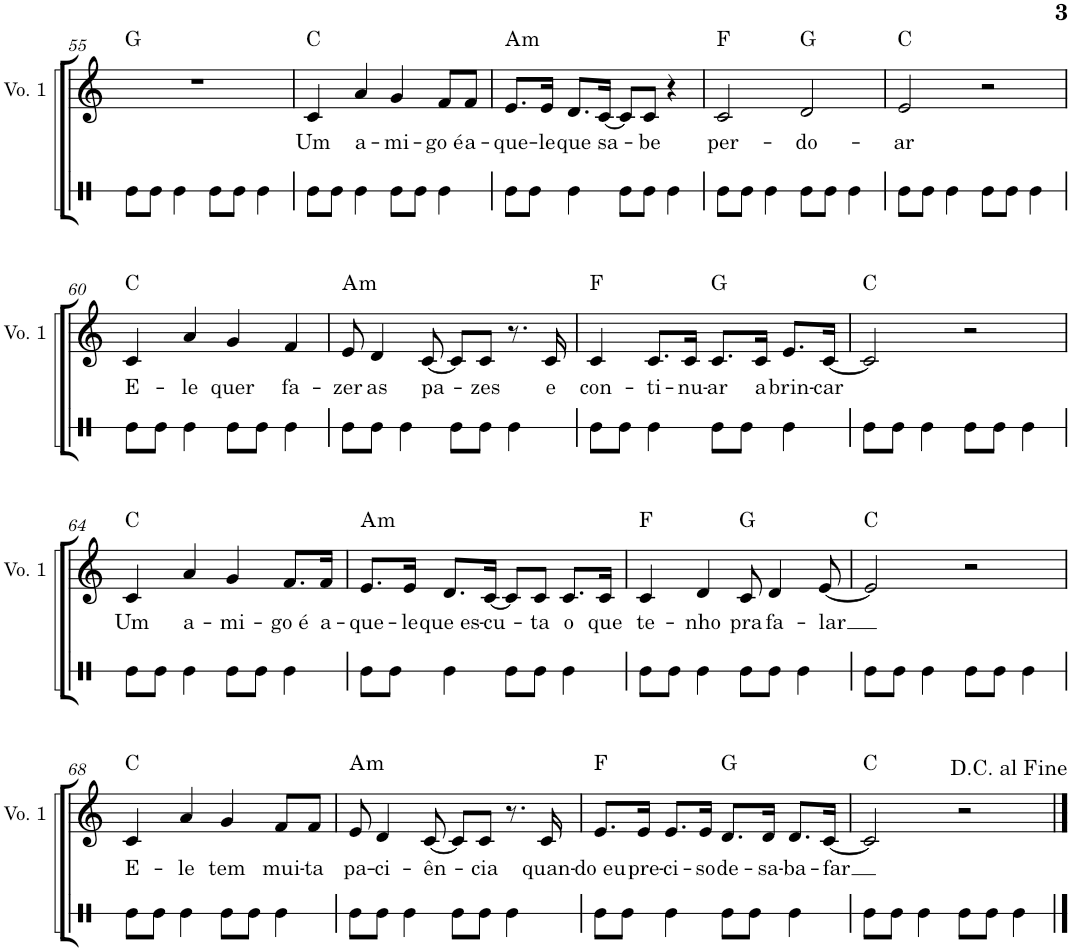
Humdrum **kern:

**kern	**kern	**text	**harte
*part2	*part1	*part1	*part1
*staff2	*staff1	*staff1	*
*I"Voz 3	*I"Voz 1	*	*
*	*I'Vo. 1	*	*
!!LO:PB:g=z
*clefX	*clefG2	*	*
*k[]	*k[]	*	*
*M4/4	*M4/4	*	*
=55	=55	=55	=55
8Re\L	1r	.	G:maj
8Re\J	.	.	.
4Re\	.	.	.
8Re\L	.	.	.
8Re\J	.	.	.
4Re\	.	.	.
=56	=56	=56	=56
!	!	!LO:LY:b	!
8Re\L	4c/	Um	C:maj
8Re\J	.	.	.
!	!	!LO:LY:b	!
4Re\	4a/	a-	.
!	!	!LO:LY:b	!
8Re\L	4g/	-mi-	.
8Re\J	.	.	.
!	!	!LO:LY:b	!
4Re\	8f/L	-go é	.
!	!	!LO:LY:b	!
.	8f/J	a-	.
=57	=57	=57	=57
!	!	!LO:LY:b	!LO:H:kt=m
8Re\L	8.e/L	-que-	A:min
8Re\J	.	.	.
!	!	!LO:LY:b	!
.	16e/Jk	-le	.
!	!	!LO:LY:b	!
4Re\	8.d/L	que	.
!	!	!LO:LY:b	!
.	[16c/Jk	sa-	.
8Re\L	8c/L]	.	.
!	!	!LO:LY:b	!
8Re\J	8c/J	-be	.
4Re\	4r	.	.
=58	=58	=58	=58
!	!	!LO:LY:b	!
8Re\L	2c/	-per-	F:maj
8Re\J	.	.	.
4Re\	.	.	.
!	!	!LO:LY:b	!
8Re\L	2d/	-do-	G:maj
8Re\J	.	.	.
4Re\	.	.	.
=59	=59	=59	=59
!	!	!LO:LY:b	!
8Re\L	2e/	-ar	C:maj
8Re\J	.	.	.
4Re\	.	.	.
8Re\L	2r	.	.
8Re\J	.	.	.
4Re\	.	.	.
!!LO:LB:g=z
=60	=60	=60	=60
!	!	!LO:LY:b	!
8Re\L	4c/	-E-	C:maj
8Re\J	.	.	.
!	!	!LO:LY:b	!
4Re\	4a/	-le	.
!	!	!LO:LY:b	!
8Re\L	4g/	quer	.
8Re\J	.	.	.
!	!	!LO:LY:b	!
4Re\	4f/	fa-	.
=61	=61	=61	=61
!	!	!LO:LY:b	!LO:H:kt=m
8Re\L	8e/	-zer	A:min
!	!	!LO:LY:b	!
8Re\J	4d/	as	.
4Re\	.	.	.
!	!	!LO:LY:b	!
.	[8c/	pa-	.
8Re\L	8c/L]	.	.
!	!	!LO:LY:b	!
8Re\J	8c/J	-zes	.
4Re\	8.r	.	.
!	!	!LO:LY:b	!
.	16c/	e	.
=62	=62	=62	=62
!	!	!LO:LY:b	!
8Re\L	4c/	con-	F:maj
8Re\J	.	.	.
!	!	!LO:LY:b	!
4Re\	8.c/L	-ti-	.
!	!	!LO:LY:b	!
.	16c/Jk	-nu-	.
!	!	!LO:LY:b	!
8Re\L	8.c/L	-ar	G:maj
8Re\J	.	.	.
!	!	!LO:LY:b	!
.	16c/Jk	a	.
!	!	!LO:LY:b	!
4Re\	8.e/L	brin-	.
!	!	!LO:LY:b	!
.	[16c/Jk	-car	.
=63	=63	=63	=63
8Re\L	2c/]	.	C:maj
8Re\J	.	.	.
4Re\	.	.	.
8Re\L	2r	.	.
8Re\J	.	.	.
4Re\	.	.	.
!!LO:LB:g=z
=64	=64	=64	=64
!	!	!LO:LY:b	!
8Re\L	4c/	Um	C:maj
8Re\J	.	.	.
!	!	!LO:LY:b	!
4Re\	4a/	a-	.
!	!	!LO:LY:b	!
8Re\L	4g/	-mi-	.
8Re\J	.	.	.
!	!	!LO:LY:b	!
4Re\	8.f/L	-go é	.
!	!	!LO:LY:b	!
.	16f/Jk	a-	.
=65	=65	=65	=65
!	!	!LO:LY:b	!LO:H:kt=m
8Re\L	8.e/L	-que-	A:min
8Re\J	.	.	.
!	!	!LO:LY:b	!
.	16e/Jk	-le	.
!	!	!LO:LY:b	!
4Re\	8.d/L	que es-	.
!	!	!LO:LY:b	!
.	[16c/Jk	-cu-	.
8Re\L	8c/L]	.	.
!	!	!LO:LY:b	!
8Re\J	8c/J	-ta	.
!	!	!LO:LY:b	!
4Re\	8.c/L	o	.
!	!	!LO:LY:b	!
.	16c/Jk	que	.
=66	=66	=66	=66
!	!	!LO:LY:b	!
8Re\L	4c/	te-	F:maj
8Re\J	.	.	.
!	!	!LO:LY:b	!
4Re\	4d/	-nho	.
!	!	!LO:LY:b	!
8Re\L	8c/	pra	G:maj
!	!	!LO:LY:b	!
8Re\J	4d/	fa-	.
4Re\	.	.	.
!	!	!LO:LY:b	!
.	[8e/	-lar	.
=67	=67	=67	=67
8Re\L	2e/]	.	C:maj
8Re\J	.	.	.
4Re\	.	.	.
8Re\L	2r	.	.
8Re\J	.	.	.
4Re\	.	.	.
!!LO:LB:g=z
=68	=68	=68	=68
!	!	!LO:LY:b	!
8Re\L	4c/	E-	C:maj
8Re\J	.	.	.
!	!	!LO:LY:b	!
4Re\	4a/	-le	.
!	!	!LO:LY:b	!
8Re\L	4g/	tem	.
8Re\J	.	.	.
!	!	!LO:LY:b	!
4Re\	8f/L	mui-	.
!	!	!LO:LY:b	!
.	8f/J	-ta	.
=69	=69	=69	=69
!	!	!LO:LY:b	!LO:H:kt=m
8Re\L	8e/	pa-	A:min
!	!	!LO:LY:b	!
8Re\J	4d/	-ci-	.
4Re\	.	.	.
!	!	!LO:LY:b	!
.	[8c/	-ên-	.
8Re\L	8c/L]	.	.
!	!	!LO:LY:b	!
8Re\J	8c/J	-cia	.
4Re\	8.r	.	.
!	!	!LO:LY:b	!
.	16c/	quan-	.
=70	=70	=70	=70
!	!	!LO:LY:b	!
8Re\L	8.e/L	-do eu	F:maj
8Re\J	.	.	.
!	!	!LO:LY:b	!
.	16e/Jk	pre-	.
!	!	!LO:LY:b	!
4Re\	8.e/L	-ci-	.
!	!	!LO:LY:b	!
.	16e/Jk	-so	.
!	!	!LO:LY:b	!
8Re\L	8.d/L	de-	G:maj
8Re\J	.	.	.
!	!	!LO:LY:b	!
.	16d/Jk	-sa-	.
!	!	!LO:LY:b	!
4Re\	8.d/L	-ba-	.
!	!	!LO:LY:b	!
.	[16c/Jk	-far	.
=71	=71	=71	=71
8Re\L	2c/]	.	C:maj
8Re\J	.	.	.
4Re\	.	.	.
8Re\L	2r	.	.
8Re\J	.	.	.
4Re\	.	.	.
==	==	==	==
*-	*-	*-	*-
